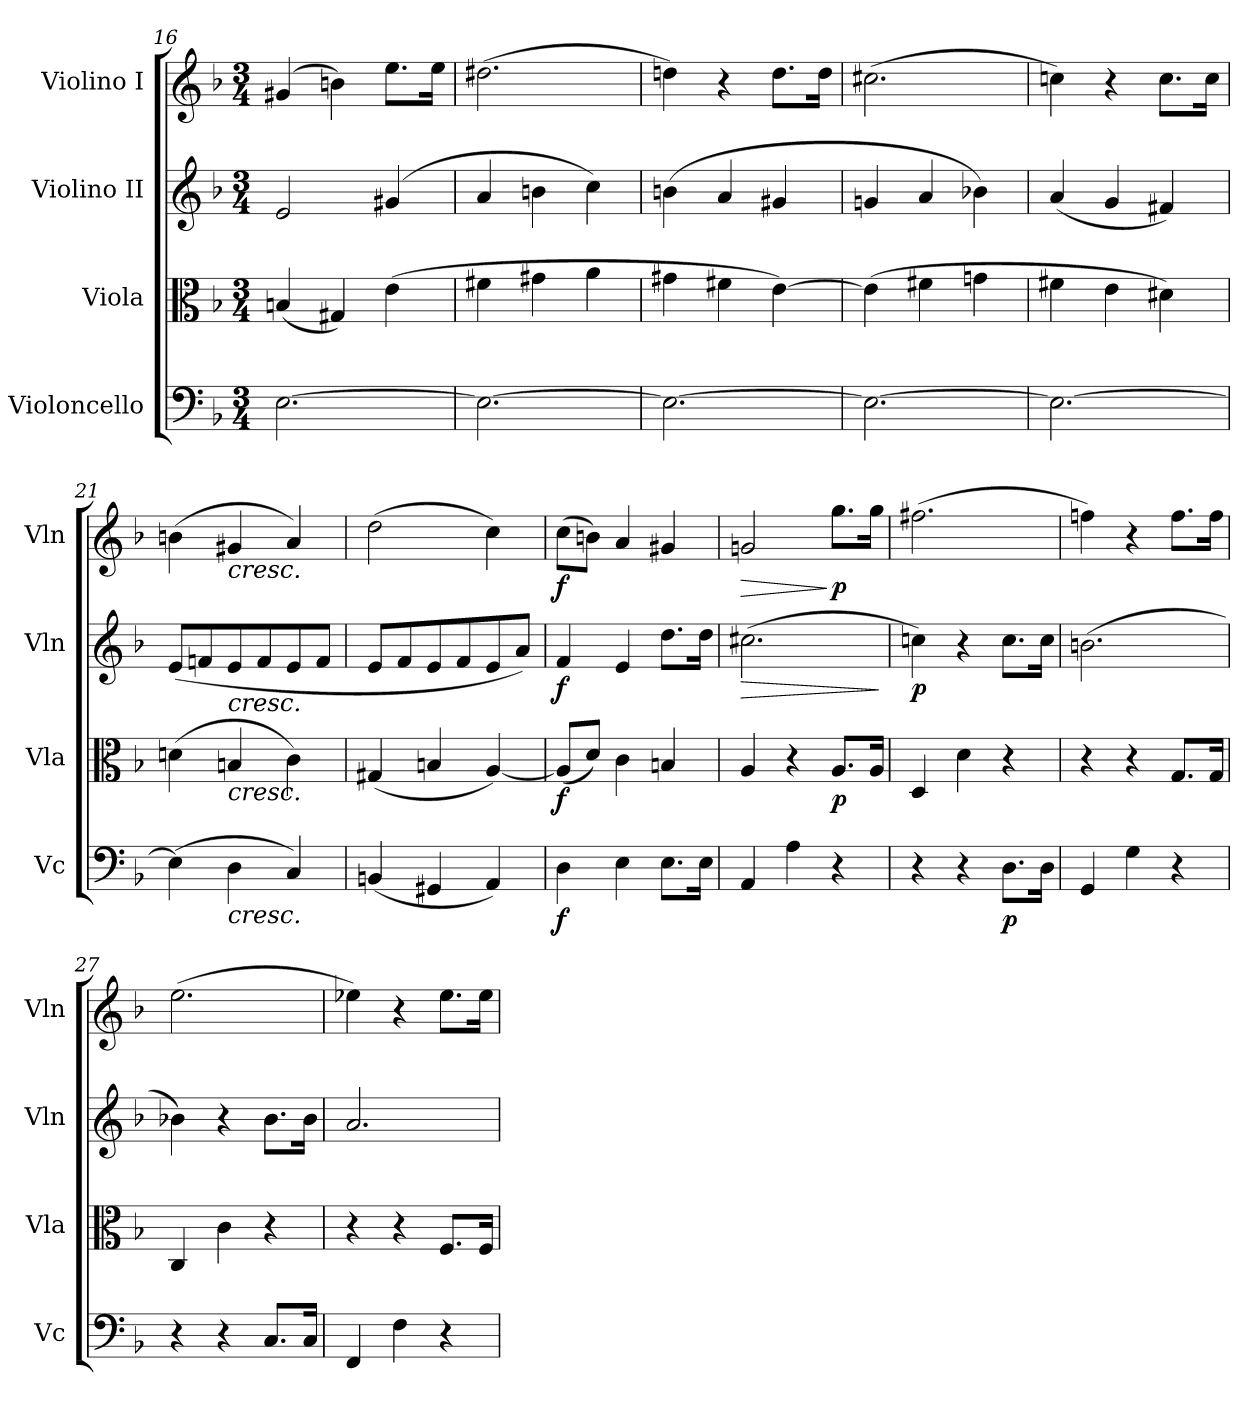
**kern	**dynam	**kern	**dynam	**kern	**dynam	**kern	**dynam
*part4	*part4	*part3	*part3	*part2	*part2	*part1	*part1
*staff4	*staff4	*staff3	*staff3	*staff2	*staff2	*staff1	*staff1
*I"Violoncello	*	*I"Viola	*	*I"Violino II	*	*I"Violino I	*
*I'Vc	*	*I'Vla	*	*I'Vln	*	*I'Vln	*
*clefF4	*	*clefC3	*	*clefG2	*	*clefG2	*
*k[b-]	*	*k[b-]	*	*k[b-]	*	*k[b-]	*
*M3/4	*	*M3/4	*	*M3/4	*	*M3/4	*
=16	=16	=16	=16	=16	=16	=16	=16
[2.E\	.	(<4Bn/	.	2e/	.	(>4g#X/	.
.	.	4G#X/)	.	.	.	4bn\)	.
.	.	(>4e\	.	(>4g#X/	.	8.ee\L	.
.	.	.	.	.	.	16ee\Jk	.
=17	=17	=17	=17	=17	=17	=17	=17
2.E\_	.	4f#X\	.	4a/	.	(>2.dd#X\	.
.	.	4g#X\	.	4bn\	.	.	.
.	.	4a\	.	4cc\)	.	.	.
!!LO:PB:g=z
=18	=18	=18	=18	=18	=18	=18	=18
2.E\_	.	4g#X\	.	(>4bn\	.	4ddn\)	.
.	.	4f#X\	.	4a/	.	4r	.
.	.	[4e\)	.	4g#X/	.	8.dd\L	.
.	.	.	.	.	.	16dd\Jk	.
=19	=19	=19	=19	=19	=19	=19	=19
2.E\_	.	(>4e\]	.	4gn/	.	(>2.cc#X\	.
.	.	4f#X\	.	4a/	.	.	.
.	.	4gn\	.	4b-X\)	.	.	.
=20	=20	=20	=20	=20	=20	=20	=20
2.E\_	.	4f#X\	.	(<4a/	.	4ccn\)	.
.	.	4e\	.	4g/	.	4r	.
.	.	4d#X\)	.	4f#X/)	.	8.cc\L	.
.	.	.	.	.	.	16cc\Jk	.
=21	=21	=21	=21	=21	=21	=21	=21
(>4E\]	.	(>4dn\	.	(<8e/L	.	(>4bn\	.
.	.	.	.	8fn/	.	.	.
!	!	!	!	!	!	!LO:TX:b:i:t=cresc.	!
!	!	!	!	!LO:TX:b:i:t=cresc.	!	!	!
!	!	!LO:TX:b:i:t=cresc.	!	!	!	!	!
!LO:TX:b:i:t=cresc.	!	!	!	!	!	!	!
4D\	.	4Bn/	.	8e/	.	4g#X/	.
.	.	.	.	8f/	.	.	.
4C/)	.	4c\)	.	8e/	.	4a/)	.
.	.	.	.	8f/J	.	.	.
=22	=22	=22	=22	=22	=22	=22	=22
(<4BBn/	.	(<4G#X/	.	8e/L	.	(>2dd\	.
.	.	.	.	8f/	.	.	.
4GG#X/	.	4Bn/	.	8e/	.	.	.
.	.	.	.	8f/	.	.	.
4AA/)	.	[4A/)	.	8e/	.	4cc\)	.
.	.	.	.	8a/J)	.	.	.
=23	=23	=23	=23	=23	=23	=23	=23
!	!LO:DY:b	!	!LO:DY:b	!	!LO:DY:b	!	!LO:DY:b
4D\	f	(<8A/L]	f	4f/	f	(>8cc\L	f
.	.	8d/J)	.	.	.	8bn\J)	.
4E\	.	4c\	.	4e/	.	4a/	.
8.E\L	.	4Bn/	.	8.dd\L	.	4g#X/	.
16E\Jk	.	.	.	16dd\Jk	.	.	.
=24	=24	=24	=24	=24	=24	=24	=24
!	!	!	!	!	!LO:HP:b	!	!LO:HP:b
4AA/	.	4A/	.	(>2.cc#X\	>	2gn/	>
4A\	.	4r	.	.	.	.	.
!	!	!	!LO:DY:b	!	!	!	!LO:DY:n=1:b
4r	.	8.A/L	p	.	.	8.gg\L	] p
.	.	16A/Jk	.	.	.	16gg\Jk	.
.	.	.	.	.	]	.	.
=25	=25	=25	=25	=25	=25	=25	=25
!	!	!	!	!	!LO:DY:b	!	!
4r	.	4D/	.	4ccn\)	p	(>2.ff#X\	.
4r	.	4d\	.	4r	.	.	.
!	!LO:DY:b	!	!	!	!	!	!
8.D\L	p	4r	.	8.cc\L	.	.	.
16D\Jk	.	.	.	16cc\Jk	.	.	.
!!LO:LB:g=z
=26	=26	=26	=26	=26	=26	=26	=26
4GG/	.	4r	.	(>2.bn\	.	4ffn\)	.
4G\	.	4r	.	.	.	4r	.
4r	.	8.G/L	.	.	.	8.ff\L	.
.	.	16G/Jk	.	.	.	16ff\Jk	.
=27	=27	=27	=27	=27	=27	=27	=27
4r	.	4C/	.	4b-X\)	.	(>2.ee\	.
4r	.	4c\	.	4r	.	.	.
8.C/L	.	4r	.	8.b-\L	.	.	.
16C/Jk	.	.	.	16b-\Jk	.	.	.
=28	=28	=28	=28	=28	=28	=28	=28
4FF/	.	4r	.	2.a/	.	4ee-X\)	.
4F\	.	4r	.	.	.	4r	.
4r	.	8.F/L	.	.	.	8.ee-\L	.
.	.	16F/Jk	.	.	.	16ee-\Jk	.
=	=	=	=	=	=	=	=
*-	*-	*-	*-	*-	*-	*-	*-
